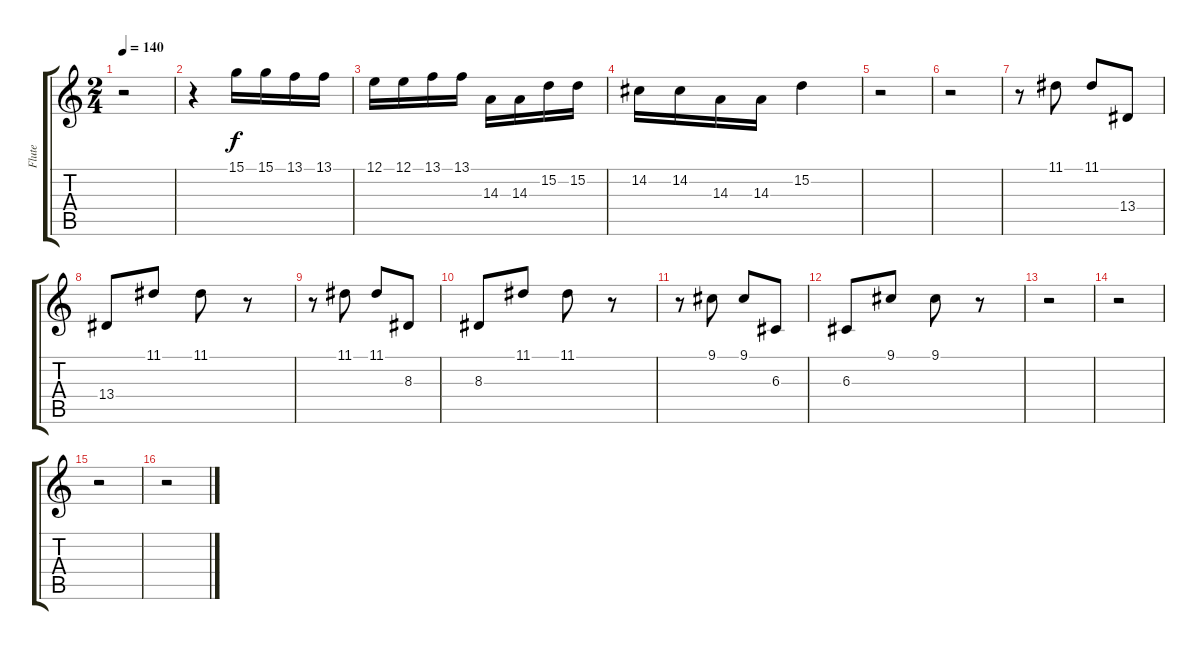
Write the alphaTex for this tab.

\track ("Flute" "Flute") {instrument flute}
\staff {score tabs}
\tuning (E4 B3 G3 D3 A2 E2) {hide}
\ts (2 4)
\tempo 140
\clef g2
\ks c
r.2{dy f} |
r.4 15.1.16 15.1.16 13.1.16 13.1.16 |
12.1.16 12.1.16 13.1.16 13.1.16 14.3.16 14.3.16 15.2.16 15.2.16 |
14.2.16 14.2.16 14.3.16 14.3.16 15.2.4 |
r.2 |
r.2 |
r.8 11.1.8 11.1.8 13.4.8 |
13.4.8 11.1.8 11.1.8 r.8 |
r.8 11.1.8 11.1.8 8.3.8 |
8.3.8 11.1.8 11.1.8 r.8 |
r.8 9.1.8 9.1.8 6.3.8 |
6.3.8 9.1.8 9.1.8 r.8 |
r.2 |
r.2 |
r.2 |
r.2
